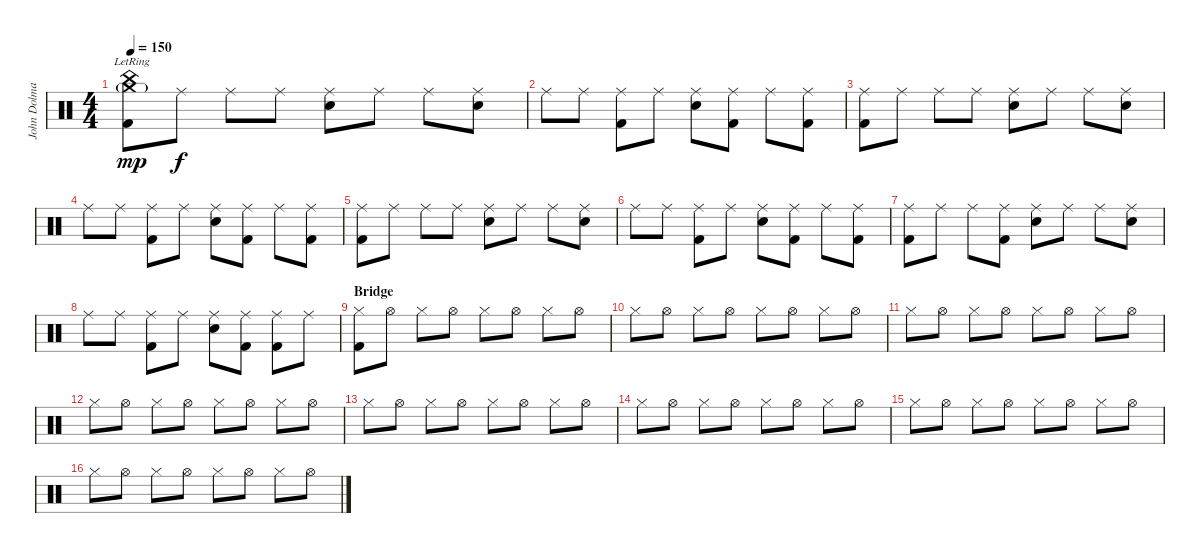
\track ("John Dolmayan" "John Dolma") {instrument percussion}
\staff {score}
\articulation defaults
\ts (4 4)
\tempo 150
\clef neutral
\ks c
("China (hit)"{lr} "Crash medium (hit)"{g} "Kick (hit) 2").8{dy mp} "Ride (middle)".8{dy f} "Ride (middle)".8 "Ride (middle)".8 ("Ride (middle)" "Electric Snare (hit)").8 "Ride (middle)".8 "Ride (middle)".8 ("Ride (middle)" "Electric Snare (hit)").8 |
"Ride (middle)".8 "Ride (middle)".8 ("Ride (middle)" "Kick (hit) 2").8 "Ride (middle)".8 ("Ride (middle)" "Electric Snare (hit)").8 ("Ride (middle)" "Kick (hit) 2").8 "Ride (middle)".8 ("Ride (middle)" "Kick (hit) 2").8 |
("Ride (middle)" "Kick (hit) 2").8 "Ride (middle)".8 "Ride (middle)".8 "Ride (middle)".8 ("Ride (middle)" "Electric Snare (hit)").8 "Ride (middle)".8 "Ride (middle)".8 ("Ride (middle)" "Electric Snare (hit)").8 |
"Ride (middle)".8 "Ride (middle)".8 ("Ride (middle)" "Kick (hit) 2").8 "Ride (middle)".8 ("Ride (middle)" "Electric Snare (hit)").8 ("Ride (middle)" "Kick (hit) 2").8 "Ride (middle)".8 ("Ride (middle)" "Kick (hit) 2").8 |
("Ride (middle)" "Kick (hit) 2").8 "Ride (middle)".8 "Ride (middle)".8 "Ride (middle)".8 ("Ride (middle)" "Electric Snare (hit)").8 "Ride (middle)".8 "Ride (middle)".8 ("Ride (middle)" "Electric Snare (hit)").8 |
"Ride (middle)".8 "Ride (middle)".8 ("Ride (middle)" "Kick (hit) 2").8 "Ride (middle)".8 ("Ride (middle)" "Electric Snare (hit)").8 ("Ride (middle)" "Kick (hit) 2").8 "Ride (middle)".8 ("Ride (middle)" "Kick (hit) 2").8 |
("Ride (middle)" "Kick (hit) 2").8 "Ride (middle)".8 "Ride (middle)".8 ("Ride (middle)" "Kick (hit) 2").8 ("Ride (middle)" "Electric Snare (hit)").8 "Ride (middle)".8 "Ride (middle)".8 ("Ride (middle)" "Electric Snare (hit)").8 |
"Ride (middle)".8 "Ride (middle)".8 ("Ride (middle)" "Kick (hit) 2").8 "Ride (middle)".8 ("Ride (middle)" "Electric Snare (hit)").8 ("Ride (middle)" "Kick (hit) 2").8 ("Ride (middle)" "Kick (hit) 2").8 "Ride (middle)".8 |
\section ("" "Bridge")
("Hi-Hat (closed)" "Kick (hit) 2").8 "Hi-Hat (open)".8 "Hi-Hat (closed)".8 "Hi-Hat (open)".8 "Hi-Hat (closed)".8 "Hi-Hat (open)".8 "Hi-Hat (closed)".8 "Hi-Hat (open)".8 |
"Hi-Hat (closed)".8 "Hi-Hat (open)".8 "Hi-Hat (closed)".8 "Hi-Hat (open)".8 "Hi-Hat (closed)".8 "Hi-Hat (open)".8 "Hi-Hat (closed)".8 "Hi-Hat (open)".8 |
"Hi-Hat (closed)".8 "Hi-Hat (open)".8 "Hi-Hat (closed)".8 "Hi-Hat (open)".8 "Hi-Hat (closed)".8 "Hi-Hat (open)".8 "Hi-Hat (closed)".8 "Hi-Hat (open)".8 |
"Hi-Hat (closed)".8 "Hi-Hat (open)".8 "Hi-Hat (closed)".8 "Hi-Hat (open)".8 "Hi-Hat (closed)".8 "Hi-Hat (open)".8 "Hi-Hat (closed)".8 "Hi-Hat (open)".8 |
"Hi-Hat (closed)".8 "Hi-Hat (open)".8 "Hi-Hat (closed)".8 "Hi-Hat (open)".8 "Hi-Hat (closed)".8 "Hi-Hat (open)".8 "Hi-Hat (closed)".8 "Hi-Hat (open)".8 |
"Hi-Hat (closed)".8 "Hi-Hat (open)".8 "Hi-Hat (closed)".8 "Hi-Hat (open)".8 "Hi-Hat (closed)".8 "Hi-Hat (open)".8 "Hi-Hat (closed)".8 "Hi-Hat (open)".8 |
"Hi-Hat (closed)".8 "Hi-Hat (open)".8 "Hi-Hat (closed)".8 "Hi-Hat (open)".8 "Hi-Hat (closed)".8 "Hi-Hat (open)".8 "Hi-Hat (closed)".8 "Hi-Hat (open)".8 |
"Hi-Hat (closed)".8 "Hi-Hat (open)".8 "Hi-Hat (closed)".8 "Hi-Hat (open)".8 "Hi-Hat (closed)".8 "Hi-Hat (open)".8 "Hi-Hat (closed)".8 "Hi-Hat (open)".8
